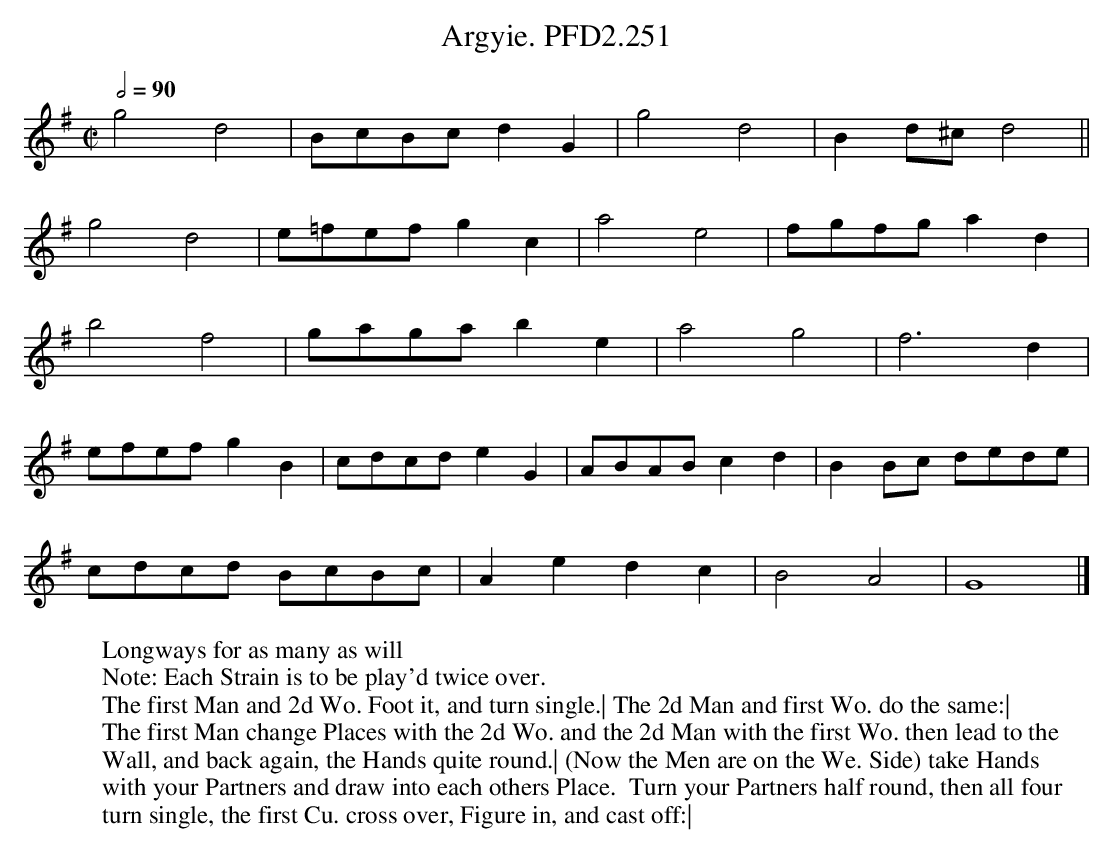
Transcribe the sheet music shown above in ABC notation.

X:1
T:Argyie. PFD2.251
M:C|
L:1/8
Q:1/2=90
K:G
g4d4|BcBcd2G2|g4d4|B2d^cd4||
g4d4|e=fefg2c2|a4e4|fgfga2d2|
b4f4|gagab2e2|a4g4|f6d2|
efefg2B2|cdcde2G2|ABABc2d2|B2Bc dede|
cdcd BcBc|A2e2d2c2|B4A4|G8|]
W:Longways for as many as will
W:Note: Each Strain is to be play'd twice over.
W:The first Man and 2d Wo. Foot it, and turn single.| The 2d Man and first Wo. do the same:|
W:The first Man change Places with the 2d Wo. and the 2d Man with the first Wo. then lead to the
W:Wall, and back again, the Hands quite round.| (Now the Men are on the We. Side) take Hands
W:with your Partners and draw into each others Place.  Turn your Partners half round, then all four
W:turn single, the first Cu. cross over, Figure in, and cast off:|
